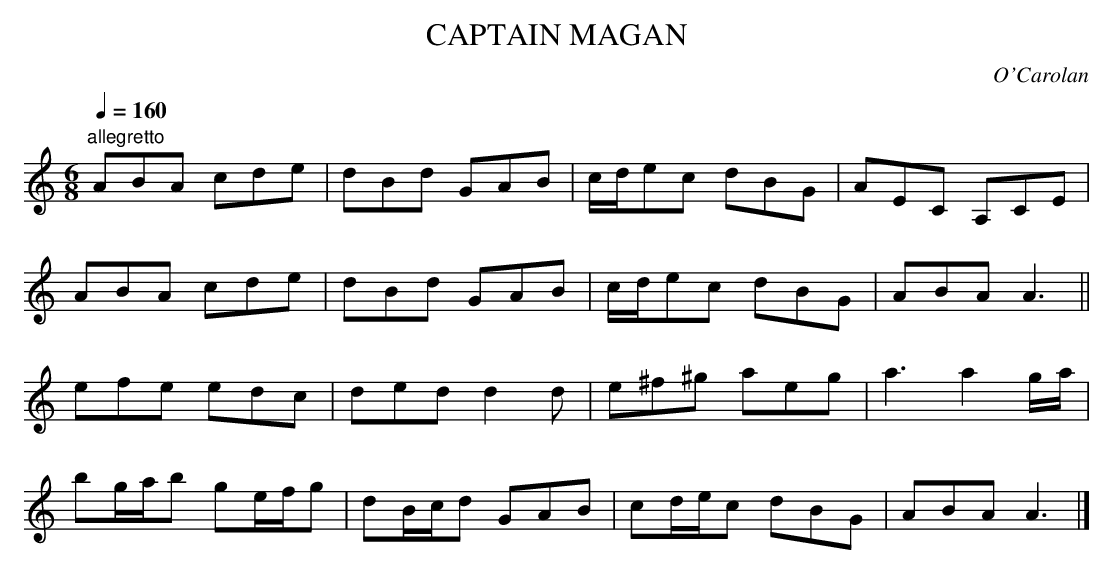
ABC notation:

X:1
T:CAPTAIN MAGAN
C:O'Carolan
Q:1/4=160
M:6/8
L:1/8
K:Am
"allegretto"
ABA cde|dBd GAB|c/d/ec dBG|AEC A,CE|
ABA cde|dBd GAB|c/d/ec dBG|ABA A3||
efe edc|ded d2d|e^f^g aeg|a3a2g/a/|
bg/a/b ge/f/g|dB/c/d GAB|cd/e/c dBG|ABA A3|]
